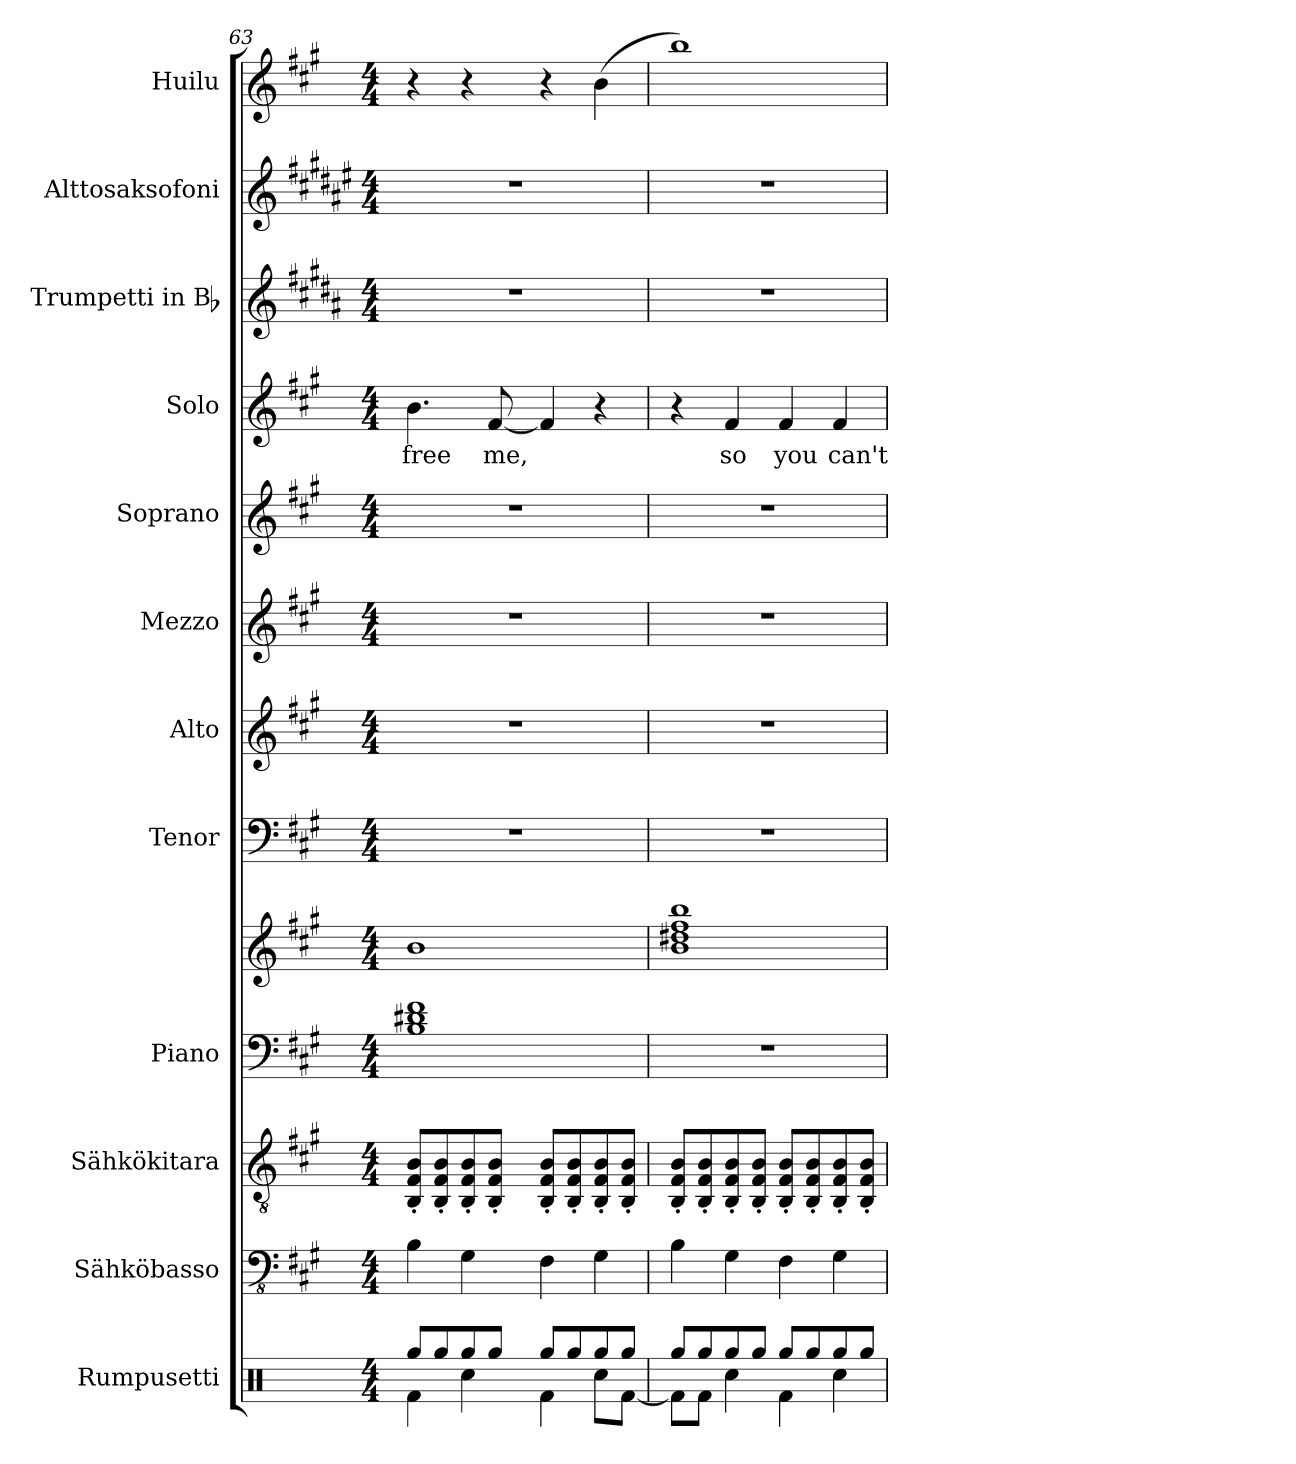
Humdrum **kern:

**kern	**kern	**kern	**kern	**kern	**kern	**kern	**kern	**kern	**kern	**text	**kern	**kern	**kern
*part12	*part11	*part10	*part9	*part9	*part8	*part7	*part6	*part5	*part4	*part4	*part3	*part2	*part1
*staff13	*staff12	*staff11	*staff10	*staff9	*staff8	*staff7	*staff6	*staff5	*staff4	*staff4	*staff3	*staff2	*staff1
*I"Rumpusetti	*I"Sähköbasso	*I"Sähkökitara	*I"Piano	*	*I"Tenor	*I"Alto	*I"Mezzo	*I"Soprano	*I"Solo	*	*I"Trumpetti in Bb	*I"Alttosaksofoni	*I"Huilu
*I'R. setti	*	*	*I'Pno.	*	*I'T.	*I'A.	*I'M.	*I'S.	*I'Solo	*	*I'Tpt. in Bb	*	*I'H.
!!LO:PB:g=z
*clefX	*clefFv4	*clefGv2	*clefF4	*clefG2	*clefF4	*clefG2	*clefG2	*clefG2	*clefG2	*	*clefG2	*clefG2	*clefG2
*	*	*	*	*	*	*	*	*	*	*	*ITrd1c2	*ITrd5c9	*
*k[]	*k[f#c#g#]	*k[f#c#g#]	*k[f#c#g#]	*k[f#c#g#]	*k[f#c#g#]	*k[f#c#g#]	*k[f#c#g#]	*k[f#c#g#]	*k[f#c#g#]	*	*k[f#c#g#]	*k[f#c#g#]	*k[f#c#g#]
*M4/4	*M4/4	*M4/4	*M4/4	*M4/4	*M4/4	*M4/4	*M4/4	*M4/4	*M4/4	*	*M4/4	*M4/4	*M4/4
=63	=63	=63	=63	=63	=63	=63	=63	=63	=63	=63	=63	=63	=63
*^	*	*	*	*	*	*	*	*	*	*	*	*	*
!	!	!	!	!	!	!	!	!	!	!	!LO:LY:b	!	!	!
8Rgg/L	4Rf\	4BB\	8BB/' 8F#/' 8B/'L	1B 1d#X 1f#	1b	1r	1r	1r	1r	4.b\	free	1r	1r	4r
8Rgg/	.	.	8BB/' 8F#/' 8B/'	.	.	.	.	.	.	.	.	.	.	.
8Rgg/	4Rcc\	4GG#\	8BB/' 8F#/' 8B/'	.	.	.	.	.	.	.	.	.	.	4r
!	!	!	!	!	!	!	!	!	!	!	!LO:LY:b	!	!	!
8Rgg/J	.	.	8BB/' 8F#/' 8B/'J	.	.	.	.	.	.	[8f#/	me,	.	.	.
8Rgg/L	4Rf\	4FF#\	8BB/' 8F#/' 8B/'L	.	.	.	.	.	.	4f#/]	.	.	.	4r
8Rgg/	.	.	8BB/' 8F#/' 8B/'	.	.	.	.	.	.	.	.	.	.	.
8Rgg/	8Rcc\L	4GG#\	8BB/' 8F#/' 8B/'	.	.	.	.	.	.	4r	.	.	.	(4b\
8Rgg/J	[8Rf\J	.	8BB/' 8F#/' 8B/'J	.	.	.	.	.	.	.	.	.	.	.
=64	=64	=64	=64	=64	=64	=64	=64	=64	=64	=64	=64	=64	=64	=64
8Rgg/L	8Rf\L]	4BB\	8BB/' 8F#/' 8B/'L	1r	1b 1dd#X 1ff# 1bb	1r	1r	1r	1r	4r	.	1r	1r	1bb)
8Rgg/	8Rf\J	.	8BB/' 8F#/' 8B/'	.	.	.	.	.	.	.	.	.	.	.
!	!	!	!	!	!	!	!	!	!	!	!LO:LY:b	!	!	!
8Rgg/	4Rcc\	4GG#\	8BB/' 8F#/' 8B/'	.	.	.	.	.	.	4f#/	so	.	.	.
8Rgg/J	.	.	8BB/' 8F#/' 8B/'J	.	.	.	.	.	.	.	.	.	.	.
!	!	!	!	!	!	!	!	!	!	!	!LO:LY:b	!	!	!
8Rgg/L	4Rf\	4FF#\	8BB/' 8F#/' 8B/'L	.	.	.	.	.	.	4f#/	you	.	.	.
8Rgg/	.	.	8BB/' 8F#/' 8B/'	.	.	.	.	.	.	.	.	.	.	.
!	!	!	!	!	!	!	!	!	!	!	!LO:LY:b	!	!	!
8Rgg/	4Rcc\	4GG#\	8BB/' 8F#/' 8B/'	.	.	.	.	.	.	4f#/	can't	.	.	.
8Rgg/J	.	.	8BB/' 8F#/' 8B/'J	.	.	.	.	.	.	.	.	.	.	.
*v	*v	*	*	*	*	*	*	*	*	*	*	*	*	*
=	=	=	=	=	=	=	=	=	=	=	=	=	=
*-	*-	*-	*-	*-	*-	*-	*-	*-	*-	*-	*-	*-	*-
